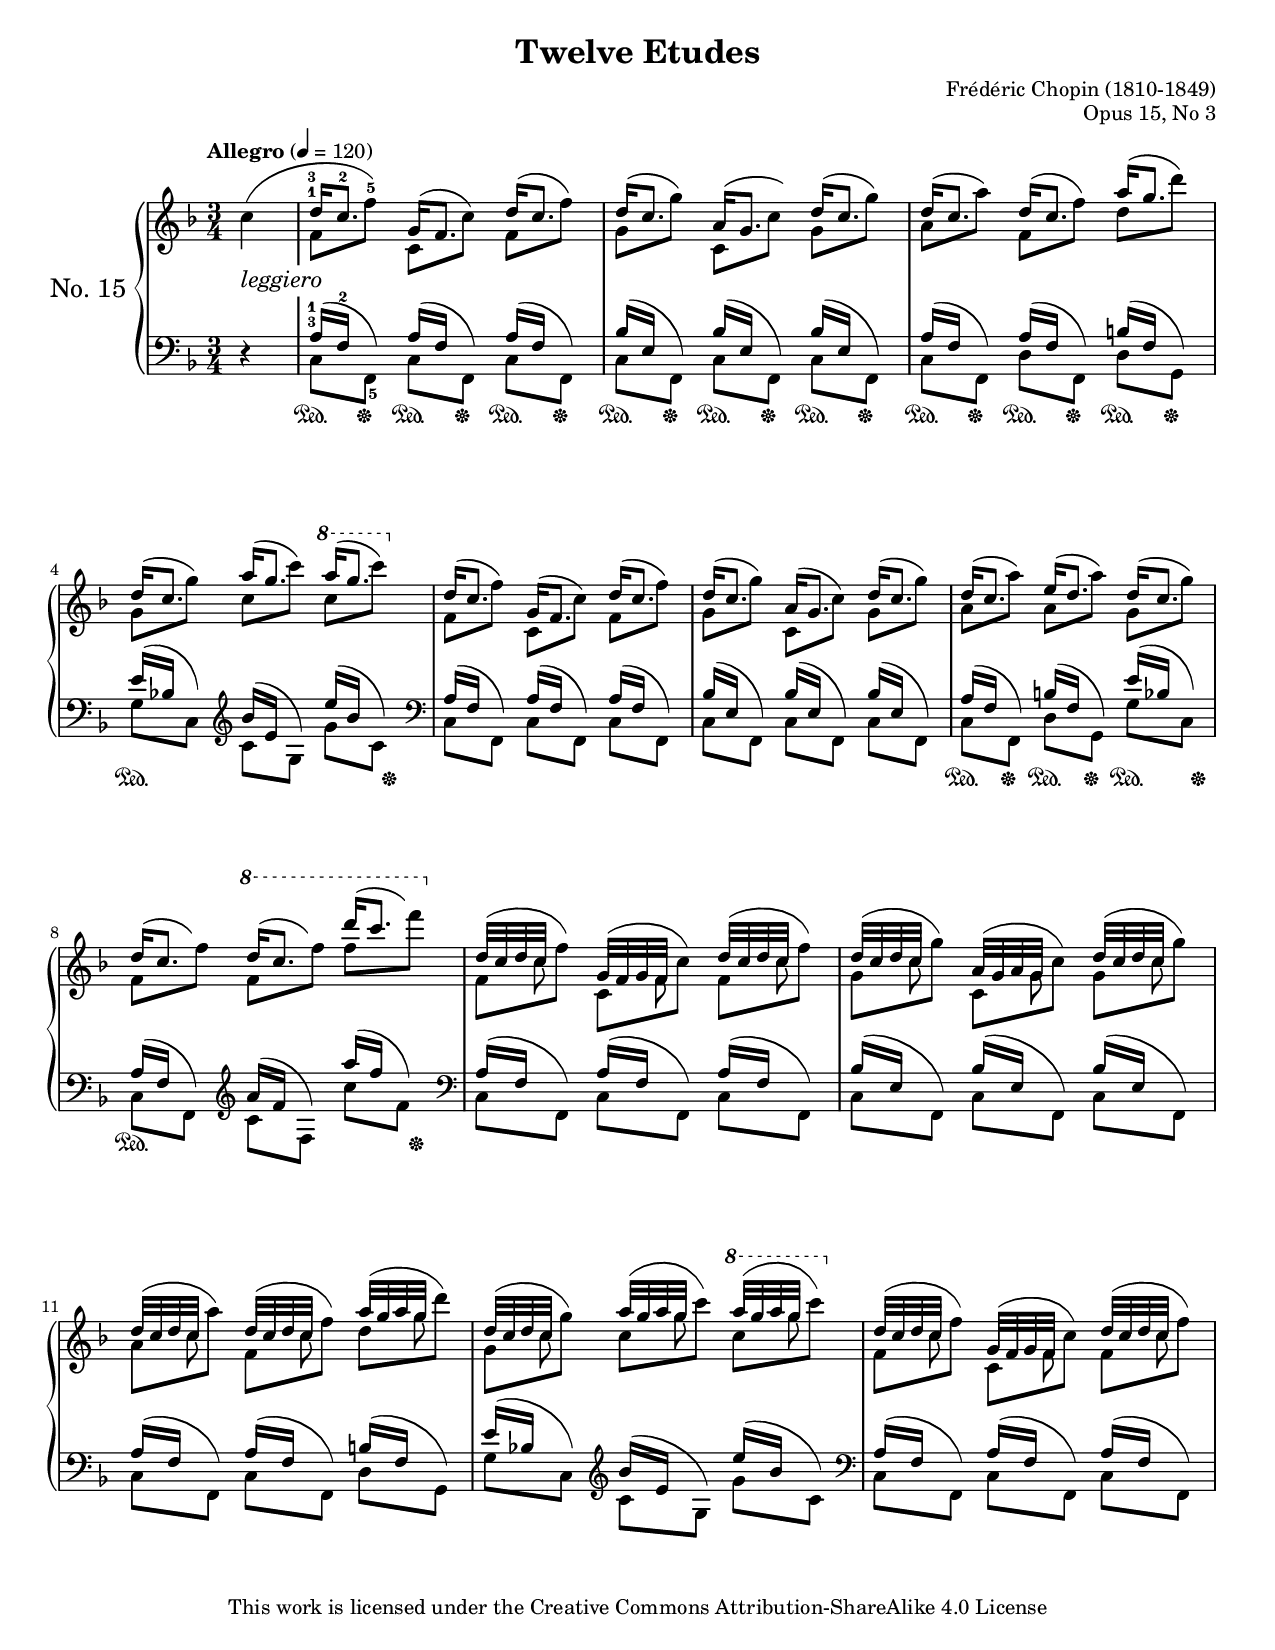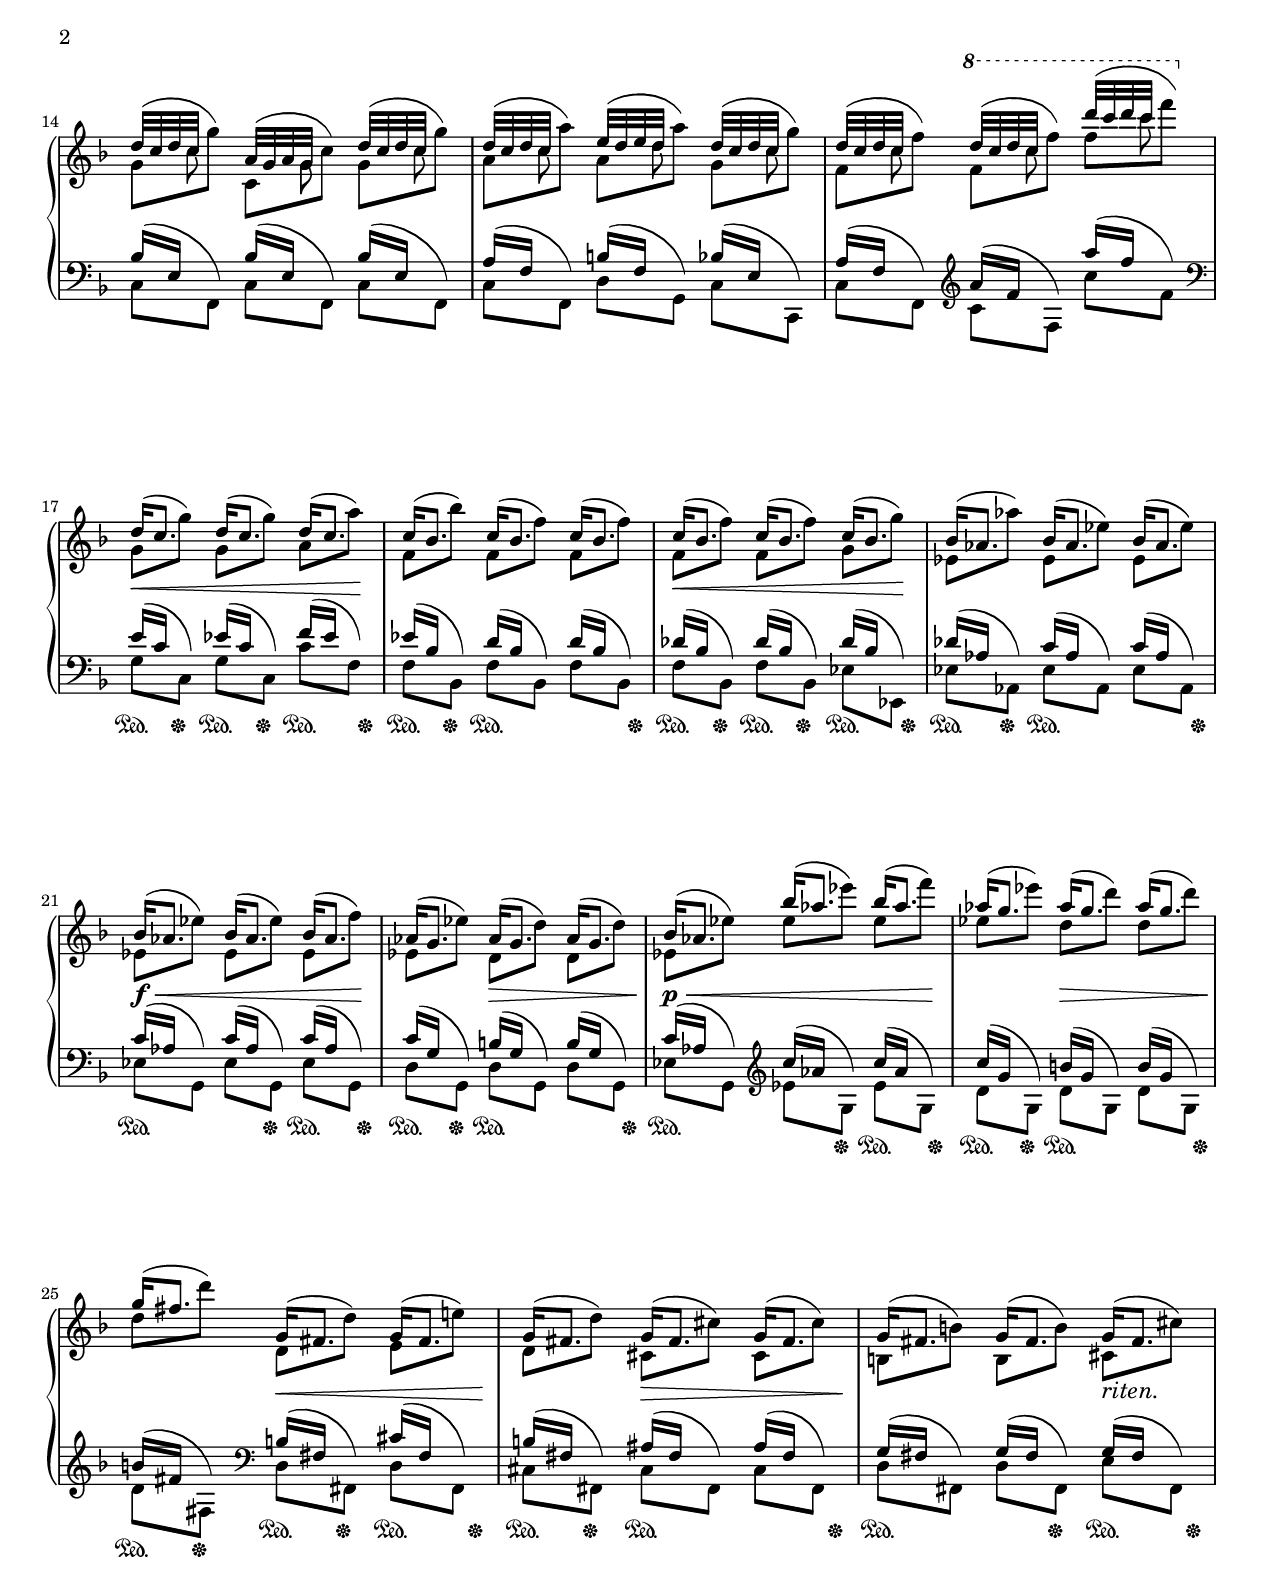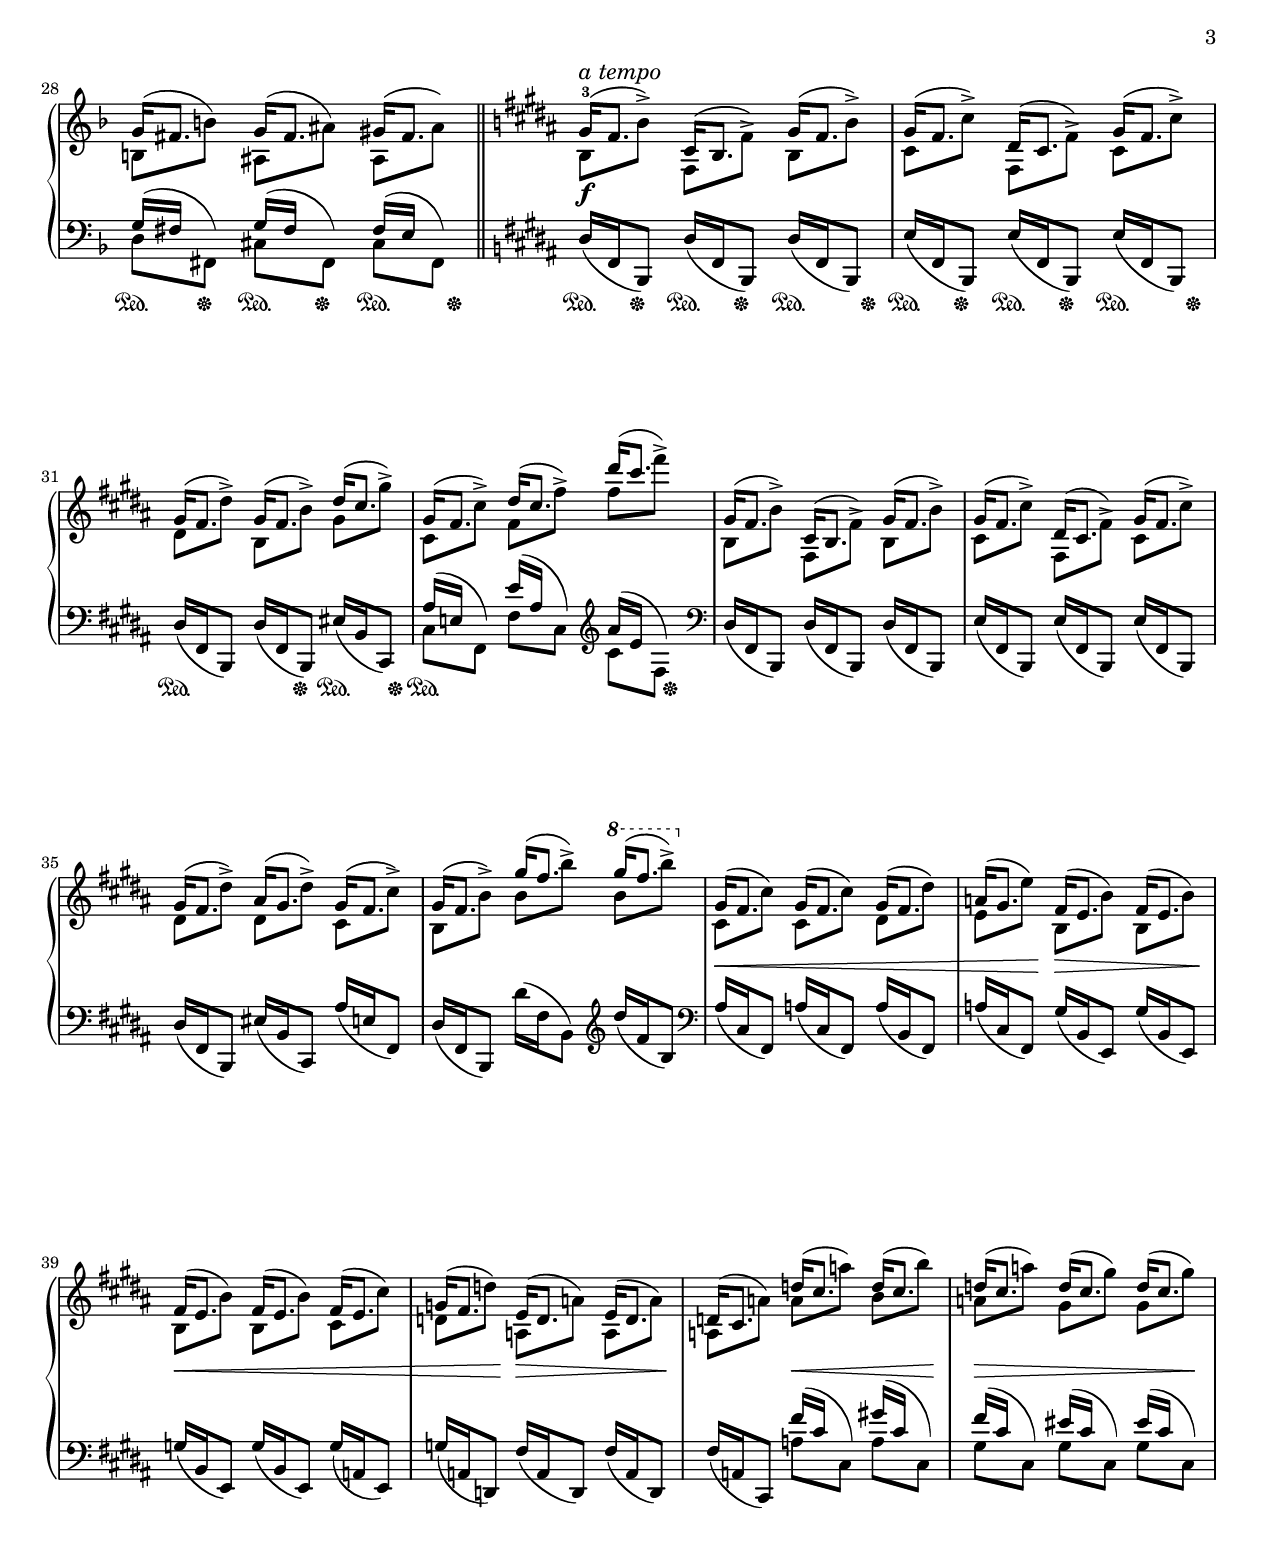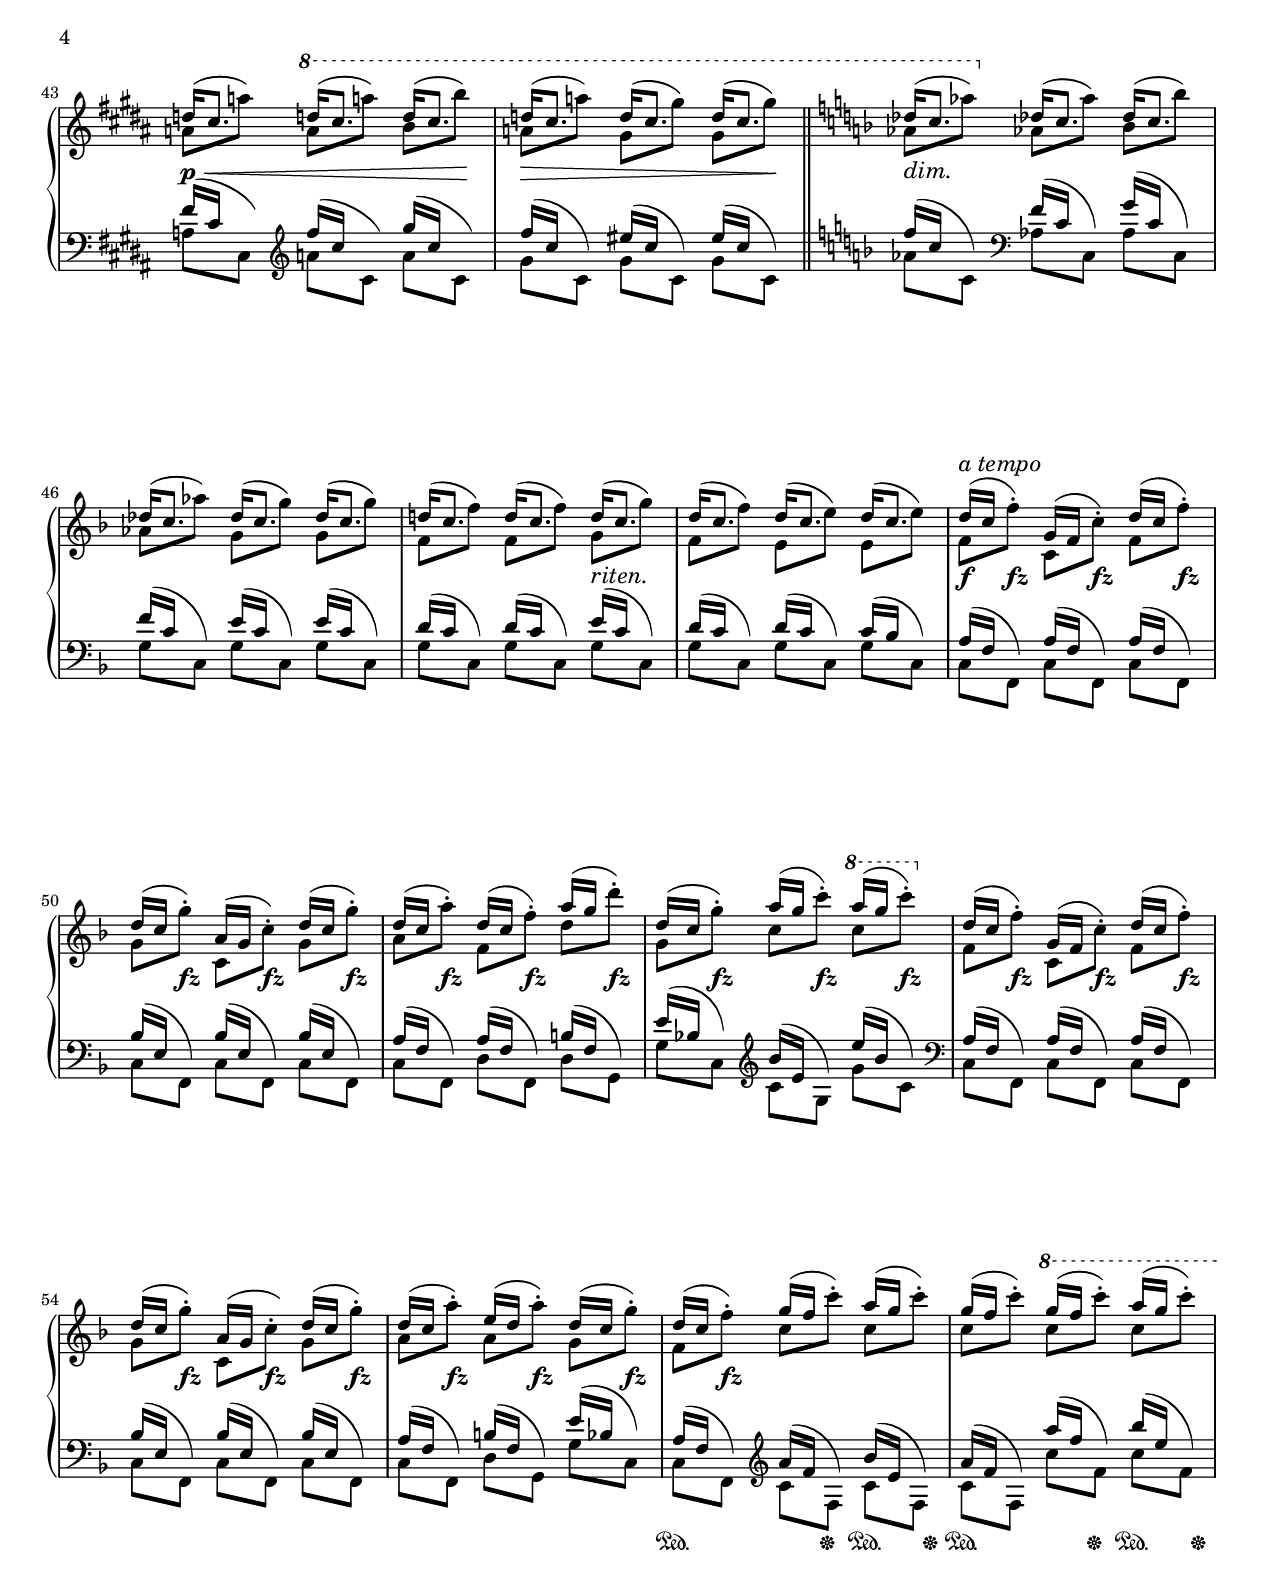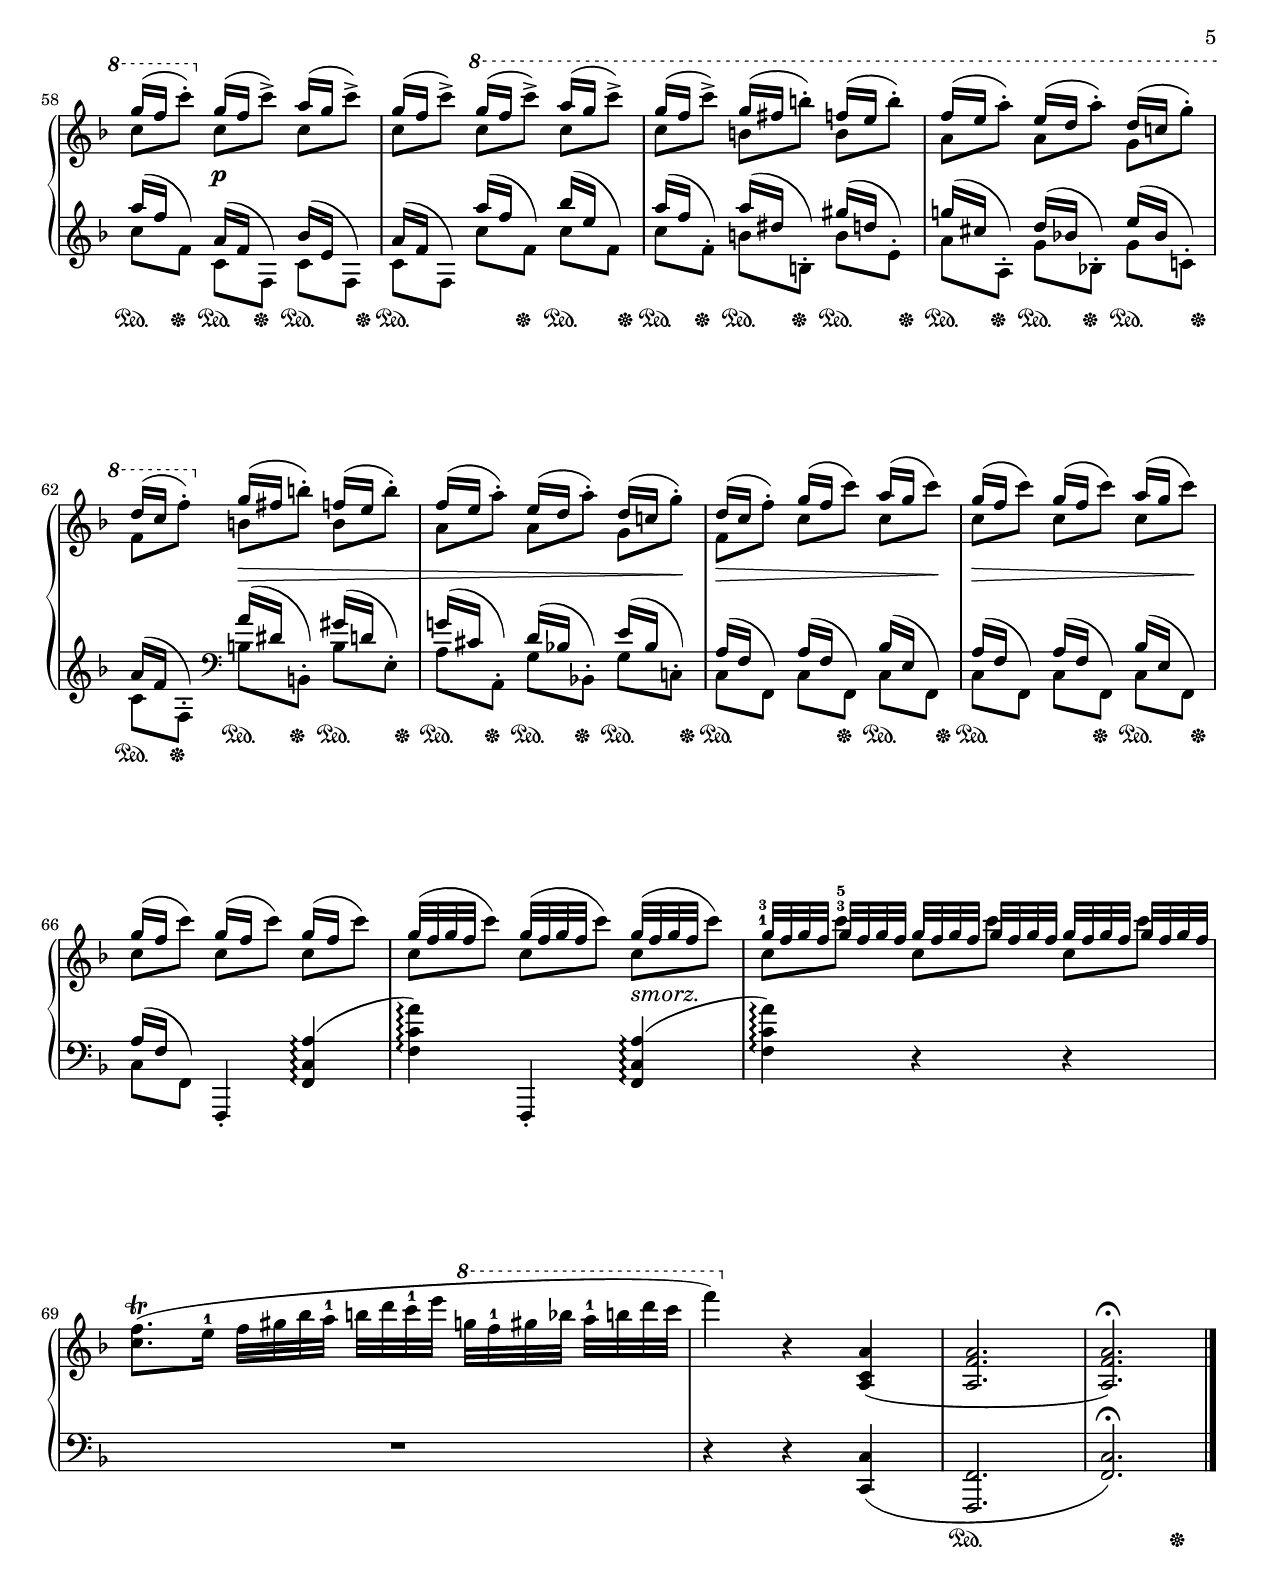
\version "2.23.14"
\language "english"

\include "includes/header-paper.ily"
%...+....1....+....2....+....3....+....4....+....5....+....6....+....7....+....

\include "global-variables.ily"

%%% Positions and shapes %%%

moveFingerA = {
   \temporary \override Fingering.X-offset = 0.25
   \temporary \override Fingering.add-stem-support = ##f
}
revertFingerA = \undo \moveFingerA

moveFingerB = {
   \temporary \override Fingering.X-offset = -0.5
   \temporary \override Fingering.add-stem-support = ##f
}
revertFingerB = \undo \moveFingerB

moveOttavaA = 
  \tweak OttavaBracket.outside-staff-priority ##f
  \tweak OttavaBracket.Y-offset 9 
  \etc
  
moveAccentA = -\offset Y-offset -2.75 \etc

spa = \tweak positions #'(0 . 0) \etc
spb = \tweak positions #'(0 . 1) \etc
spc = \tweak positions #'(0 . 4) \etc
spd = \tweak positions #'(0 . 7) \etc

ssa = \shape #'((0 . 0) (0 . 1) (0 . 1) (0 . 1)) \etc
ssb = \shape #'((0 . 0) (0 . 0) (0 . 0) (-0.5 . -2)) \etc
ssc = \shape #'((0 . 0) (0 . 0) (0 . 0) (0 . -2)) \etc
ssd = \shape #'((0 . 0) (0 . 0) (0 . 0) (0 . -1.5)) \etc
sse = \shape #'((0 . 0) (0 . 0) (0 . 0) (0 . -3)) \etc
ssf = \shape #'((0 . 0) (0 . 0) (0 . 0) (0 . -0.5)) \etc
ssg = \shape #'((0 . 0) (0 . 0) (0 . 0) (0 . 0.25)) \etc
ssh = \shape #'((0 . 0) (0 . 0) (0 . 0) (0 . -1)) \etc
ssi = \shape #'((0 . 0) (0 . 0) (0 . 0) (0 . -0.25)) \etc
ssj = \shape #'((0 . 0) (0 . -1) (0 . -1) (0 . -2)) \etc
ssk = \shape #'((0 . 0) (0 . 0.25) (0 . 0.25) (0 . 0)) \etc

%%% Music %%%

global = {
  \time 3/4
  \set Timing.beamExceptions = #'()
  \set Timing.baseMoment = #(ly:make-moment 1/4)
  \set Timing.beatStructure = 1,1,1
  \key f \major
  \accidentalStyle piano
  \override Fingering.avoid-slur = #'inside
}

rightHandUpper = \relative {
  \oneVoice
  \partial 4 c''4-\ssa (
  \voiceOne
  \moveFingerB d16[-1-3 \revertFingerB c8.*1/3]-2 \ohn f8) 
    g,16-\spa ([ f8.*1/3] \ohn c'8)
    d16-\spa ([ c8.*1/3] \ohn f8) |
  d16-\spa ([ c8.*1/3] \ohn g'8)
    a,16([ g8.*1/3] \ohn c8)
    d16-\spa ([ c8.*1/3] \ohn g'8) |
  d16-\spa ([ c8.*1/3] \ohn a'8)
    d,16-\spa ([ c8.*1/3] \ohn f8)
    a16-\spa ([ g8.*1/3] \ohn d'8) |
  d,16-\spa ([ c8.*1/3] \ohn g'8)
    a16-\spa ([ g8.*1/3] \ohn c8)
    \ottava 1 a'16-\spa ([ g8.*1/3] \ohn c8) |
  \ottava 0 d,,16-\spa ([ c8.*1/3] \ohn f8)
    g,16-\spa ([ f8.*1/3] \ohn c'8)
    d16-\spa ([ c8.*1/3] \ohn f8) |
  d16-\spa ([ c8.*1/3] \ohn g'8)
    a,16-\spa ([ g8.*1/3] \ohn c8)
    d16-\spa ([ c8.*1/3] \ohn g'8) |
  d16-\spa ([ c8.*1/3] \ohn a'8) 
    e16-\spa ([ d8.*1/3] \ohn a'8)
    d,16-\spa ([ c8.*1/3] \ohn g'8) |
  d16-\spa ([ c8.*1/3] \ohn g'8)
    \ottava 1 d'16-\spa ([ c8.*1/3] \ohn g'8)
    d'16-\spa ([ c8.*1/3] \ohn g'8) |
    
  \barNumberCheck 9
  \ottava 0
  << { d,,32-\ssb ([ c d c] \ohn f8) } \\ { s16. c8*1/4 s8  } >>
    << { g32-\ssb ([ f g f] \ohn c'8) } \\ { s16. f,8*1/4 s8  } >>
    << { d'32-\ssb ([ c d c] \ohn f8) } \\ { s16. c8*1/4 s8  } >> |
  << { d32-\ssc ([ c d c] \ohn g'8) } \\ { s16. c,8*1/4 s8  } >>
    << { a32-\ssb ([ g a g] \ohn c8) } \\ { s16. g8*1/4 s8  } >>
    << { d'32-\ssc ([ c d c] \ohn g'8) } \\ { s16. c,8*1/4 s8  } >> |
  << { d32-\ssd ([ c d c] \ohn a'8) } \\ { s16. c,8*1/4 s8  } >>
    << { d32-\ssb ([ c d c] \ohn f8) } \\ { s16. c8*1/4 s8  } >>
    << { a'32-\ssd ([ g a g] \ohn d'8) } \\ { s16. g,8*1/4 s8  } >> |
  << { d32-\ssc ([ c d c] \ohn g'8) } \\ { s16. c,8*1/4 s8  } >>
    << { a'32-\sse ([ g a g] \ohn c'8) } \\ { s16. g,8*1/4 s8  } >>
    \moveOttavaA \ottava 1
    << { a'32-\sse ([ g a g] \ohn c'8) } \\ { s16. g,8*1/4 s8  } >> |
  \ottava 0
  << { d,32-\ssb ([ c d c] \ohn f8) } \\ { s16. c8*1/4 s8  } >>
    << { g32-\ssb ([ f g f] \ohn c'8) } \\ { s16. f,8*1/4 s8  } >>
    << { d'32-\ssb ([ c d c] \ohn f8) } \\ { s16. c8*1/4 s8  } >> |
  << { d32-\ssc ([ c d c] \ohn g'8) } \\ { s16. c,8*1/4 s8  } >>
    << { a32-\ssb ([ g a g] \ohn c8) } \\ { s16. g8*1/4 s8  } >>
    << { d'32-\ssc ([ c d c] \ohn g'8) } \\ { s16. c,8*1/4 s8  } >> |
  << { d32-\ssd ([ c d c] \ohn a'8) } \\ { s16. c,8*1/4 s8  } >>
    << { e32-\ssd ([ d e d] \ohn a'8) } \\ { s16. d,8*1/4 s8  } >>
    << { d32-\ssc ([ c d c] \ohn g'8) } \\ { s16. c,8*1/4 s8  } >> |
  << { d32-\ssb ([ c d c] \ohn f8) } \\ { s16. c8*1/4 s8  } >>
    \ottava 1
    << { d'32-\ssb ([ c d c] \ohn f8) } \\ { s16. c8*1/4 s8  } >>
    << { d'32-\ssc ([ c d c] \ohn f8) } \\ { s16. c8*1/4 s8  } >> |
    
  \barNumberCheck 17
  \ottava 0 d,,16-\spa ([ c8.*1/3] \ohn g'8)
    d16-\spa ([ c8.*1/3] \ohn g'8)
    d16-\spa ([ c8.*1/3] \ohn a'8) |
  c,16([ bf8.*1/3] \ohn bf'8)
    c,16-\spa ([ bf8.*1/3] \ohn f'8)
    c16-\spa ([ bf8.*1/3] \ohn f'8) |
  c16-\spa ([ bf8.*1/3] \ohn f'8)
    c16-\spa ([ bf8.*1/3] \ohn f'8)
    c16-\spa ([ bf8.*1/3] \ohn g'8) |
  bf,16([ af8.*1/3] \ohn af'8) 
    bf,16-\spa ([ af8.*1/3] \ohn ef'8) 
    bf16-\spa ([ af8.*1/3] \ohn ef'8) |
  bf16-\spa ([ af8.*1/3] \ohn ef'8)
    bf16-\spa ([ af8.*1/3] \ohn ef'8)
    bf16-\spa ([ af8.*1/3] \ohn f'8) |
  af,16-\spa ([ g8.*1/3] \ohn ef'8)
    af,16-\spa ([ g8.*1/3] \ohn d'8)
    af16-\spa ([ g8.*1/3] \ohn d'8) |
  bf16-\spa ([ af8.*1/3] \ohn ef'8)
    bf'16-\spa ([ af8.*1/3] \ohn ef'8)
    bf16-\spa ([ af8.*1/3] \ohn f'8) |
  af,16([ g8.*1/3] \ohn ef'8)
    af,16-\spa ([ g8.*1/3] \ohn d'8)
    af16-\spa ([ g8.*1/3] \ohn d'8) |
    
  \barNumberCheck 25
  g,16-\spa ([ fs8.*1/3] \ohn d'8)
    g,,16-\spa ([ fs8.*1/3] \ohn d'8)
    g,16-\spa ([ fs8.*1/3] \ohn e'8) |
  g,16-\spa ([ fs8.*1/3] \ohn d'8)
    g,16-\spa ([ fs8.*1/3] \ohn cs'8)
    g16-\spa ([ fs8.*1/3] \ohn cs'8) |
  g16-\spa ([ fs8.*1/3] \ohn b8)
    g16-\spa ([ fs8.*1/3] \ohn b8)
    g16-\spa ([ fs8.*1/3] \ohn cs'8) |
  g16-\spa ([ fs8.*1/3] \ohn b8)
    g16-\spa ([ fs8.*1/3] \ohn as8)
    gs16([ fs8.*1/3] \ohn as8) |
  \bar "||"
  \key b \major
  gs16([-3^\aTempo fs8.*1/3] \ohn b8)
    cs,16([ b8.*1/3] \ohn fs'8)
    gs16([ fs8.*1/3] \ohn b8) |
  gs16-\ssg ([ fs8.*1/3] \ohn cs'8)
    ds,16-\spb ([ cs8.*1/3] \ohn fs8)
    gs16-\ssg ([ fs8.*1/3] \ohn cs'8) |
  gs16([ fs8.*1/3] \ohn ds'8)
    gs,16([ fs8.*1/3] \ohn b8)
    ds16([ cs8.*1/3] \ohn gs'8) |
  gs,16-\ssg ([ fs8.*1/3] \ohn cs'8)
    ds16-\spc ([ cs8.*1/3] \ohn fs8)
    ds'16-\ssf ([ cs8.*1/3] \ohn fs8) |
    
  \barNumberCheck 33
  gs,,16([ fs8.*1/3] \ohn b8)
    cs,16([ b8.*1/3] \ohn fs'8)
    gs16([ fs8.*1/3] \ohn b8) |
  gs16-\ssg ([ fs8.*1/3] \ohn cs'8)
    ds,16-\spb ([ cs8.*1/3] \ohn fs8)
    gs16-\ssg ([ fs8.*1/3] \ohn cs'8) |
  gs16([ fs8.*1/3] \ohn ds'8)
    as16-\ssf ([ gs8.*1/3] \ohn ds'8)
    gs,16([ fs8.*1/3] \ohn cs'8) |
  gs16([ fs8.*1/3] \ohn b8)
    gs'16-\ssf ([ fs8.*1/3] \ohn b8)
    \ottava 1 gs'16-\ssf ([ fs8.*1/3] \ohn b8) |
  \ottava 0 gs,,16-\spa ([ fs8.*1/3] \ohn cs'8) 
    gs16-\spa ([ fs8.*1/3] \ohn cs'8) 
    gs16-\spa ([ fs8.*1/3] \ohn ds'8) |
  a16-\spa ([ gs8.*1/3] \ohn e'8)
    fs,16-\spa ([ e8.*1/3] \ohn b'8)
    fs16-\spa ([ e8.*1/3] \ohn b'8) |
  fs16-\spa ([ e8.*1/3] \ohn b'8)
    fs16-\spa ([ e8.*1/3] \ohn b'8)
    fs16-\spa ([ e8.*1/3] \ohn cs'8) |
  g16-\spa ([ fs8.*1/3] \ohn d'8)
    e,16-\spa ([ d8.*1/3] \ohn a'8)
    e16-\spa ([ d8.*1/3] \ohn a'8) |
    
  \barNumberCheck 41
  d,16-\spa ([ cs8.*1/3] \ohn a'8)
    d16([ cs8.*1/3] \ohn a'8)
    d,16([ cs8.*1/3] \ohn b'8) |
  d,16([ cs8.*1/3] \ohn a'8)
    d,16-\spa ([ cs8.*1/3] \ohn gs'8)
    d16-\spa ([ cs8.*1/3] \ohn gs'8) |
  d16([ cs8.*1/3] \ohn a'8)
    \ottava 1 d16([ cs8.*1/3] \ohn a'8)
    d,16([ cs8.*1/3] \ohn b'8) |
  d,16([ cs8.*1/3] \ohn a'8)
    d,16-\spa ([ cs8.*1/3] \ohn gs'8)
    d16-\spa ([ cs8.*1/3] \ohn gs'8) |
  \bar "||"
  \key f \major
  df16([ c8.*1/3] \ohn af'8) 
    \ottava 0 df,,16-\spa ([ c8.*1/3] \ohn af'8)
    df,16([ c8.*1/3] \ohn bf'8) |
  df,16([ c8.*1/3] \ohn af'8)
    df,16-\spa ([ c8.*1/3] \ohn g'8)
    df16-\spa ([ c8.*1/3] \ohn g'8) |
  d16-\spa ([ c8.*1/3] \ohn f8)
    d16-\spa ([ c8.*1/3] \ohn f8)
    d16-\spa ([ c8.*1/3] \ohn g'8) |
  d16-\spa ([ c8.*1/3] \ohn f8)
    d16-\spa ([ c8.*1/3] \ohn e8)
    d16-\spa ([ c8.*1/3] \ohn e8) |
    
  \barNumberCheck 49
  d16-\ssh ([^\aTempo c] \ohn f8)  
    g,16-\ssh ([ f] \ohn c'8)  
    d16-\ssh ([ c] \ohn f8) |
  d16-\ssi ([ c] \ohn g'8)  
    a,16-\ssj ([ g] \ohn c'8)  
    d,16-\ssi ([ c] \ohn g'8) |
  d16([ c] \ohn a'8)  
    d,16-\ssh ([ c] \ohn f8)  
    a16-\ssi ([ g] \ohn d'8) |
  d,16-\ssi ([ c] \ohn g'8)  
    a16-\ssh ([ g] \ohn c8) 
    \ottava 1 a'16-\ssh([ g] \ohn c8) |
  \ottava 0 d,,16-\ssh([ c] \ohn f8)  
    g,16-\ssh ([ f] \ohn c'8)  
    d16-\ssh([ c] \ohn f8) |
  d16-\ssi ([ c] \ohn g'8)  
    a,16-\ssi ([ g] \ohn c8)  
    d16-\ssi ([ c] \ohn g'8) |
  d16([ c] \ohn a'8)  
    e16-\ssi ([ d] \ohn a'8)  
    d,16-\ssi ([ c] \ohn g'8) |
  d16-\ssf ([ c] \ohn f8)  
    g16-\ssi ([ f] \ohn c'8)  
    a16-\ssf ([ g] \ohn c8) |
  
  \barNumberCheck 57
  g16-\ssi ([ f] \ohn c'8)  
    \ottava 1 g'16-\ssi ([ f] \ohn c'8)  
    a16-\ssf ([ g] \ohn c8) |
  g16-\ssi ([ f] \ohn c'8)  
    \ottava 0 g,16-\ssi ([ f] \ohn c'8)  
    a16-\ssi ([ g] \ohn c8) |
  g16([ f] \ohn c'8)  
    \ottava 1 g'16([ f] \ohn c'8)  
    a16-\ssi ([ g] \ohn c8) |
  g16([ f] \ohn c'8)  
    g16-\ssf ([ fs] \ohn b8)  
    f16-\ssi ([ e] \ohn b'8) |
  f16-\ssf ([ e] \ohn a8)  
    e16-\ssi ([ d] \ohn a'8)  
    d,16-\ssi ([ c] \ohn g'8) |
  d16-\ssf ([ c] \ohn f8)  
    \ottava 0 g,16-\ssf ([ fs] \ohn b8)  
    f16-\ssf ([ e] \ohn b'8) |
  f16-\ssh ([ e] \ohn a8)  
    e16-\ssf ([ d] \ohn a'8)  
    d,16-\ssf ([ c] \ohn g'8) |
  d16-\ssf ([ c] \ohn f8)  
    g16-\ssh ([ f] \ohn c'8)  
    a16-\ssd ([ g] \ohn c8) |
  
  \barNumberCheck 65
  g16-\ssh ([ f] \ohn c'8)  
    g16-\ssh ([ f] \ohn c'8)  
    a16-\ssd ([ g] \ohn c8) |
  g16-\ssh ([ f] \ohn c'8)  
    g16-\ssh ([ f] \ohn c'8)  
    g16-\ssh ([ f] \ohn c'8) |
  g32-\ssc ([ f g f] \ohn c'8)  
    g32-\ssc ([ f g f] \ohn c'8)  
    g32-\ssc ([ f g f] \ohn c'8) |
  \moveFingerB g32[-1-3 \revertFingerB f g f]  g[ f g f]  g[ f g f]  g[ f g f]
    g[ f g f]  g[ f g f] |
  \oneVoice
  <c f>8.-\ssk (\trill e16-1  f32[ gs bf a-1]  b[ d c-1 e] \ottava 1
    g[ f-1 gs bf]  a-1[ b d c] |
  f4) \ottava 0 r <a,,,, c a'>( |
  <a f' a>2. |
  q2.)\fermata |
  \bar "|."
}

rightHandLower = \relative {
  \voiceTwo
  \partial 4 s4
  f'8 f'^5 c, c' f, f' |
  g,8 g' c,, c' g g' |
  a,8 a' f, f' d d' |
  g,,8 g' c, c' c c' |
  f,,,8 f' c, c' f, f' |
  g,8 g' c,, c' g g' |
  a,8 a' a, a' g, g' |
  f,8 f' f f' f f' |
  
  \barNumberCheck 9
  f,,,8 f' c, c' f, f' |
  g,8 g' c,, c' g g' |
  a,8 a' f, f' d d' |
  g,,8 g' c, c' c c' |
  f,,,8 f' c, c' f, f' |
  g,8 g' c,, c' g g' |
  a,8 a' a, a' g, g' |
  f,8 f' f f' f f' |
  
  \barNumberCheck 17
  g,,,8 g' g, g' a, a' |
  f,8 bf' f, f' f, f' |
  f,8 f' f, f' g, g' |
  ef,8 af' ef, ef' ef, ef' |
  ef,8 ef' ef, ef' ef, f' |
  ef,8 ef' d, d' d, d' |
  ef,8 ef' ef ef' ef, f' |
  ef,8 ef' d, d' d, d' |
  
  \barNumberCheck 25
  d,8 d' d,, d' e, e' |
  d,8 d' cs, cs' cs, cs' |
  b,8 b' b, b' cs, cs' |
  b,8 b' as, as' as, as' |
  \bar "||"
  \override Script.outside-staff-priority = ##f
  b,8 b'^> fs, fs'-\moveAccentA ^> b, b'^> |
  cs,8 cs'^> fs,, fs'-\moveAccentA ^> cs cs'^> |
  ds,8 ds'^> b, b'^> gs gs'^> |
  cs,,8 cs'^> fs, fs'^> fs fs'^> |
  
  \barNumberCheck 33
  b,,,8 b'^> fs, fs'-\moveAccentA ^> b, b'^> |
  cs,8 cs'^> fs,, fs'-\moveAccentA ^> cs cs'^> |
  ds,8 ds'^> ds, ds'^> cs, cs'^> |
  b,8 b'^> b b'^> b b'^> |
  \revert Script.outside-staff-priority
  cs,,,8 cs' cs, cs' ds, ds' |
  e,8 e' b, b' b, b' |
  b,8 b' b, b' cs, cs' |
  d,8 d' a, a' a, a' |
  
  \barNumberCheck 41
  a,8 a' a a' b, b' |
  a,8 a' gs, gs' gs, gs' |
  a,8 a' a a' b, b' |
  a,8 a' gs, gs' gs, gs' |
  af,8 af' af,, af' bf, bf' |
  af,8 af' g, g' g, g' |
  f,8 f' f, f' g, g' |
  f,8 f' e, e' e, e' |
  
  \barNumberCheck 49
  f,8 f'^. c, c'^. f, f'^. |
  g,8 g'^. c,, c'^. g g'^. |
  a,8 a'^. f, f'^. d d'^. |
  g,,8 g'^. c, c'^. c c'^. |
  f,,,8 f'^. c, c'^. f, f'^. |
  g,8 g'^. c,, c'^. g g'^. |
  a,8 a'^. a, a'^. g, g'^. |
  f,8 f'^. c c'^. c, c'^. |
  
  \barNumberCheck 57
  c,8 c'^. c c'^. c, c'^. |
  c,8 c'^. c,, c'^> c, c'^> |
  c,8 c'^> c c'^> c, c'^> |
  c,8 c'^> b, b'^. b, b'^. |
  a,8 a'^. a, a'^. g, g'^. |
  f,8 f'^. b,, b'^. b, b'^. |
  a,8 a'^. a, a'^. g, g'^. |
  f,8 f'^. c c' c, c' |
  
  \barNumberCheck 65
  c,8 c' c, c' c, c' |
  c,8 c' c, c' c, c' |
  c,8 c' c, c' c, c' |
  c,8 c'^3^5 c, c' c, c' |
}

rightHand = <<
  \clef treble
  \global
  \tempo "Allegro" 4 = 120
  \new Voice \rightHandUpper
  \new Voice \rightHandLower
>>

leftHandUpper = \relative {
  \oneVoice
  \partial 4 r4
  \voiceThree
  \moveFingerB a16-3-1-\ssb ([ \revertFingerB f-2] \ohn f,8) 
    a'16-\ssb ([ f] \ohn f,8) 
    a'16-\ssb ([ f] \ohn f,8) |
  bf'16-\ssb ([ e,] \ohn f,8)
    bf'16-\ssb ([ e,] \ohn f,8)
    bf'16-\ssb ([ e,] \ohn f,8) |
  a'16-\ssb ([ f] \ohn f,8) 
    a'16-\ssb ([ f] \ohn f,8)
    b'16-\ssb ([ f] \ohn g,8) |
  e''16-\ssb ([ bf] \ohn c,8)
    \clef treble bf''16-\ssb ([ e,] \ohn g,8)
    e''16-\ssb ([ bf] \ohn c,8) |
  \clef bass a16-\ssb ([ f] \ohn f,8)
    a'16-\ssb ([ f] \ohn f,8)
    a'16-\ssb ([ f] \ohn f,8) |
  bf'16-\ssb ([ e,] \ohn f,8)
    bf'16-\ssb ([ e,] \ohn f,8)
    bf'16-\ssb ([ e,] \ohn f,8) |
  a'16-\ssb ([ f] \ohn f,8)
    b'16-\ssb ([ f] \ohn g,8)
    e''16-\ssb ([ bf] \ohn c,8) |
  a'16-\ssb ([ f] \ohn f,8) 
    \clef treble a''16-\ssb ([ f] \ohn f,8) 
    a''16-\ssb ([ f] \ohn f,8) |
    
  \barNumberCheck 9
  \clef bass a,16-\ssb ([ f] \ohn f,8)
    a'16-\ssb ([ f] \ohn f,8)
    a'16-\ssb ([ f] \ohn f,8) |
  bf'16-\ssb ([ e,] \ohn f,8)
    bf'16-\ssb ([ e,] \ohn f,8)
    bf'16-\ssb ([ e,] \ohn f,8) |
  a'16-\ssb ([ f] \ohn f,8)
    a'16-\ssb ([ f] \ohn f,8)
    b'16-\ssb ([ f] \ohn g,8) |
  e''16-\ssb ([ bf] \ohn c,8)
    \clef treble bf''16-\ssb ([ e,] \ohn g,8) 
    e''16-\ssb ([ bf] \ohn c,8) |
  \clef bass a16-\ssb ([ f] \ohn f,8)
    a'16-\ssb ([ f] \ohn f,8)
    a'16-\ssb ([ f] \ohn f,8) |
  bf'16-\ssb ([ e,] \ohn f,8)
    bf'16-\ssb ([ e,] \ohn f,8)
    bf'16-\ssb ([ e,] \ohn f,8) |
  a'16-\ssb ([ f] \ohn f,8)
    b'16-\ssb ([ f] \ohn g,8)
    bf'16-\ssb ([ e,] \ohn c,8) |
  a''16-\ssb ([ f] \ohn f,8)
    \clef treble a''16-\ssb ([ f] \ohn f,8)
    a''16-\ssb ([ f] \ohn f,8) |
    
  \barNumberCheck 17
  \clef bass e16-\ssb ([ c] \ohn c,8) 
    ef'16-\ssb ([ c] \ohn c,8)
    f'16-\ssb ([ ef] \ohn f,8) |
  ef'16-\ssb ([ bf] \ohn bf,8)
    d'16-\ssb ([ bf] \ohn bf,8)
    d'16-\ssb ([ bf] \ohn bf,8) |
  df'16-\ssb ([ bf] \ohn bf,8)
    df'16-\ssb ([ bf] \ohn bf,8)
    df'16-\ssb ([ bf] \ohn ef,,8) |
  df''16-\ssb ([ af] \ohn af,8) 
    c'16-\ssb ([ af] \ohn af,8)
    c'16-\ssb ([ af] \ohn af,8) |
  c'16-\ssb ([ af] \ohn g,8)
    c'16-\ssb ([ af] \ohn g,8)
    c'16-\ssb ([ af] \ohn g,8) |
  c'16-\ssb ([ g] \ohn g,8) 
    b'16-\ssb ([ g] \ohn g,8)
    b'16-\ssb ([ g] \ohn g,8) |
  c'16-\ssb ([ af] \ohn g,8)
    \clef treble c''16-\ssb ([ af] \ohn g,8)
    c'16-\ssb ([ af] \ohn g,8) |
  c'16-\ssb ([ g] \ohn g,8)
    b'16-\ssb ([ g] \ohn g,8)
    b'16-\ssb ([ g] \ohn g,8) |
    
  \barNumberCheck 25
  b'16-\ssb ([ fs] \ohn fs,8)
    \clef bass b16-\ssb ([ fs] \ohn fs,8)
    cs''16-\ssb ([ fs,] \ohn fs,8) |
  b'16-\ssb ([ fs] \ohn fs,8)
    as'16-\ssb ([ fs] \ohn fs,8)
    as'16-\ssb ([ fs] \ohn fs,8) |
  g'16-\ssb ([ fs] \ohn fs,8)
    g'16-\ssb ([ fs] \ohn fs,8)
    g'16-\ssb ([ fs] \ohn fs,8) |
  g'16-\ssb ([ fs] \ohn fs,8)
    g'16-\ssb ([ fs] \ohn fs,8)
    fs'16-\ssb ([ e] \ohn fs,8) |
  \key b \major
  \oneVoice
  ds'16( fs, b,8)  ds'16( fs, b,8)  ds'16( fs, b,8) |
  e'16( fs, b,8)  e'16( fs, b,8)  e'16( fs, b,8) |
  ds'16( fs, b,8)  ds'16( fs, b,8)  es'16( b cs,8) |
  \voiceThree
  as''16-\ssb ([ e] \ohn fs,8)  
    e''16-\ssb ([ as,] \ohn cs,8)  
    \clef treble as''16-\ssb ([ e] \ohn fs,8) |
    
  \barNumberCheck 33
  \clef bass
  \oneVoice
  ds16( fs, b,8)  ds'16( fs, b,8)  ds'16( fs, b,8) |
  e'16( fs, b,8)  e'16( fs, b,8)  e'16( fs, b,8) |
  ds'16( fs, b,8)  es'16( b cs,8)  as''16( e fs,8) |
  ds'16( fs, b,8)  ds''16( fs, b,8)  \clef treble ds''16( fs, b,8)
  \clef bass as16( cs, fs,8)  a'16( cs, fs,8)  a'16( b, fs8) |
  a'16( cs, fs,8)  gs'16( b, e,8)  gs'16( b, e,8) |
  g'16( b, e,8)  g'16( b, e,8)  g'16( a, e8) |
  g'16( a, d,8)  fs'16( a, d,8)  fs'16( a, d,8) |
  
  \barNumberCheck 41
  fs'16( a, cs,8) 
    \voiceThree
    fs''16-\ssb ([ cs] \ohn cs,8) 
    gs''16-\ssb ([ cs,] \ohn cs,8) |
  fs'16-\ssb ([ cs] \ohn cs,8)
    es'16-\ssb ([ cs] \ohn cs,8)
    es'16-\ssb ([ cs] \ohn cs,8) |
  fs'16([ cs] \ohn cs,8)
    \clef treble fs''16([ cs] \ohn cs,8)
    gs''16([ cs,] \ohn cs,8) |
  fs'16-\ssb ([ cs] \ohn cs,8) 
    es'16-\ssb ([ cs] \ohn cs,8)
    es'16-\ssb ([ cs] \ohn cs,8) |
  \key f \major 
  f'16-\ssb ([ c] \ohn c,8)
    \clef bass f16-\ssb ([ c] \ohn c,8)
    g''16-\ssb ([ c,] \ohn c,8) |
  f'16-\ssb ([ c] \ohn c,8)
    e'16-\ssb ([ c] \ohn c,8)
    e'16-\ssb ([ c] \ohn c,8) |
  d'16-\ssb ([ c] \ohn c,8) 
    d'16-\ssb ([ c] \ohn c,8)
    e'16-\ssb ([ c] \ohn c,8) |
  d'16-\ssb ([ c] \ohn c,8)
    d'16-\ssb ([ c] \ohn c,8)
    c'16-\ssb ([ bf] \ohn c,8) |
    
  \barNumberCheck 49
  a'16-\ssb ([ f] \ohn f,8)
    a'16-\ssb ([ f] \ohn f,8)
    a'16-\ssb ([ f] \ohn f,8) |
  bf'16-\ssb ([ e,] \ohn f,8)
    bf'16-\ssb ([ e,] \ohn f,8)
    bf'16-\ssb ([ e,] \ohn f,8) |
  a'16-\ssb ([ f] \ohn f,8)
    a'16-\ssb ([ f] \ohn f,8)
    b'16-\ssb ([ f] \ohn g,8) |
  e''16-\ssb ([ bf] \ohn c,8)
    \clef treble bf''16-\ssb ([ e,] \ohn g,8)
    e''16-\ssb ([ bf] \ohn c,8) |
  \clef bass a16-\ssb ([ f] \ohn f,8)
    a'16-\ssb ([ f] \ohn f,8)
    a'16-\ssb ([ f] \ohn f,8) |
  bf'16-\ssb ([ e,] \ohn f,8)
    bf'16-\ssb ([ e,] \ohn f,8)
    bf'16-\ssb ([ e,] \ohn f,8) |
  a'16-\ssb ([ f] \ohn f,8)
    b'16-\ssb ([ f] \ohn g,8)
    e''16-\ssb ([ bf] \ohn c,8) |
  a'16-\ssb ([ f] \ohn f,8)  
    \clef treble a''16-\ssb ([ f] \ohn f,8) 
    bf'16-\ssb ([ e,] \ohn f,8) |
    
  \barNumberCheck 57
  a'16-\ssb ([ f] \ohn f,8)
    a''16-\ssb ([ f] \ohn f,8)
    bf'16-\ssb ([ e,] \ohn f,8) |
  a'16-\ssb ([ f] \ohn f,8)
    a16-\ssb ([ f] \ohn f,8)
    bf'16-\ssb ([ e,] \ohn f,8) |
  a'16-\ssb ([ f] \ohn f,8)
    a''16-\ssb ([ f] \ohn f,8)
    bf'16-\ssb ([ e,] \ohn f,8) |
  a'16-\ssb ([ f] \ohn f,8)
    a'16-\ssb ([ ds,] \ohn b,8)
    gs''16-\ssb ([ d] \ohn e,8) |
  g'16-\ssb ([ cs,] \ohn a,8)
    d'16-\ssb ([ bf] \ohn bf,8)
    e'16-\ssb ([ bf] \ohn c,8) |
  a'16-\ssb ([ f] \ohn f,8)
    \clef bass a'16-\ssb ([ ds,] \ohn b,8)
    gs''16-\ssb ([ d] \ohn e,8) |
  g'16-\ssb ([ cs,] \ohn a,8)
    d'16-\ssb ([ bf] \ohn bf,8)
    e'16-\ssb ([ bf] \ohn c,8) |
  a'16-\ssb ([ f] \ohn f,8)
    a'16-\ssb ([ f] \ohn f,8)
    bf'16-\ssb ([ e,] \ohn f,8) |
    
  \barNumberCheck 65
  a'16-\ssb ([ f] \ohn f,8)
    a'16-\ssb ([ f] \ohn f,8)
    bf'16-\ssb ([ e,] \ohn f,8) |
  a'16-\ssb ([ f] \ohn f,8) \oneVoice f,4-. <f' c' a'>(\arpeggio |
  <f' c' a'>4)\arpeggio f,,-. <f' c' a'>(\arpeggio |
  <f' c' a'>4)\arpeggio r r |
  R2. |
  r4 r <c, c'>( |
  <f, f'>2. |
  <f' c'>2.)\fermata |
}

leftHandLower = \relative {
  \voiceFour
  \partial 4 s4
  c8 \moveFingerA f,-5 \revertFingerA c' f, c' f, |
  c'8 f, c' f, c' f, |
  c'8 f, d' f, d' g, |
  g'8 c, c' g g' c, |
  c, f, c' f, c' f, |
  c'8 f, c' f, c' f, |
  c'8 f, d' g, g' c, |
  c8 f, c'' f, c'' f, |
  
  \barNumberCheck 9
  c,8 f, c' f, c' f, |
  c'8 f, c' f, c' f, |
  c'8 f, c' f, d' g, |
  g'8 c, c' g g' c, |
  c,8 f, c' f, c' f, |
  c'8 f, c' f, c' f, |
  c'8 f, d' g, c c, |
  c'8 f, c'' f, c'' f, | 
  
  \barNumberCheck 17
  g,8 c, g' c, c' f, |
  f8 bf, f' bf, f' bf, |
  f'8 bf, f' bf, ef ef, |
  ef'8 af, ef' af, ef' af, |
  ef'8 g, ef' g, ef' g, |
  d'8 g, d' g, d' g, |
  ef'8 g, ef'' g, ef' g, |
  d'8 g, d' g, d' g, |
  
  \barNumberCheck 25
  d'8 fs, d fs, d' fs, |
  cs'8 fs, cs' fs, cs' fs, |
  d'8 fs, d' fs, e' fs, |
  d'8 fs, cs' fs, cs' fs, |
  s2. * 3 |
  cs'8 fs, fs' cs cs' fs, |
  
  \barNumberCheck 33
  s2. * 8 |
  
  \barNumberCheck 41
  s4 a8 cs, a' cs, |
  gs'8 cs, gs' cs, gs' cs, |
  a'8 cs, a'' cs, a' cs, |
  gs'8 cs, gs' cs, gs' cs, |
  af'8 c, af c, af' c, |
  \repeat unfold 3 { g'8 c, g' c, g' c, | }
  
  \barNumberCheck 49
  c8 f, c' f, c' f, |
  c'8 f, c' f, c' f, |
  c'8 f, d' f, d' g, |
  g'8 c, c' g g' c, |
  c,8 f, c' f, c' f, |
  c'8 f, c' f, c' f, |
  c'8 f, d' g, g' c, |
  c8 f, c'' f, c' f, |
  
  \barNumberCheck 57
  c'8 f, c'' f, c' f, |
  c'8 f, c f, c' f, |
  c'8 f, c'' f, c' f, |
  c'8 f,^. b b,^. b' e,^. |
  a8 a,^. g' bf,^. g' c,^. |
  c8 f,^. b b,^. b' e,^. |
  a8 a,^. g' bf,^. g' c,^. |
  c8 f, c' f, c' f, |
  
  \barNumberCheck 65
  c'8 f, c' f, c' f, |
  c'8 f, s2 |
}

leftHand = <<
  \clef bass
  \global
  \new Voice \leftHandUpper
  \new Voice \leftHandLower
>>

dynamics = {
  \override TextScript.Y-offset = -0.5
  \partial 4 \tag layout { s4^\leggiero } \tag midi { s4\p }
  s2. * 8 |
  
  \barNumberCheck 9
  s2. * 8 |
  
  \barNumberCheck 17
  s2\< s8 s\! |
  s2. |
  s2\< s8 s\! |
  s2. |
  s2\f\< s8 s\! |
  s4 s4..\> s16\! |
  s2\p\< s8 s\! |
  s4 s4..\> s16\! |
  
  \barNumberCheck 25
  s4 s4..\< s16\! |
  s4 s4..\> s16\! |
  s2 s4^\riten |
  s2. |
  s2.\f |
  s2. * 3 |
  
  \barNumberCheck 33
  s2. * 4 |
  s2.\< |
  s8. s16\! s4..\> s16\! |
  s2.\< |
  s8. s16\! s4..\> s16\! |
  
  \barNumberCheck 41
  s8. s16\! s4..\< s16\! |
  s2\> s8 s\! |
  s2\p\< s8 s\! |
  s2\> s8 s\! |
  s2.^\dimMarkup |
  s2. |
  s2 s4^\riten |
  s2. |
  
  \barNumberCheck 49
  s8\f s\fz s s\fz s s\fz |
  \repeat unfold 6 { s8 s\fz s s\fz s s\fz | }
  s8 s\fz s2 |
  
  \barNumberCheck 57
  s2. |
  s4 s2\p |
  s2. * 3 |
  s4 s2\> |
  s2 s8 s\! |
  s2\> s8 s\! |
  
  \barNumberCheck 65
  s2\> s8 s\! |
  s2. |
  s2 s4^\smorz |
}

pedal = {
  \partial 4 s4
  \repeat unfold 3 { s8\sd s\su s\sd s\su s\sd s\su | }
  s2\sd s8. s16\su |
  s2. * 2 |
  s8\sd s\su s\sd s\su s8.\sd s16\su |
  s2\sd s8. s16\su |
  
  \barNumberCheck 9
  s2. * 8 |
  
  \barNumberCheck 17
  s8\sd s\su s\sd s\su s8.\sd s16\su |
  s8\sd s\su s4..\sd s16\su |
  s8\sd s\su s\sd s\su s8.\sd s16\su |
  s8\sd s\su s4..\sd s16\su |
  \override SustainPedal.Y-offset = 2
  s4.\sd s8\su s8.\sd s16\su |
  s8\sd s\su s4..\sd s16\su |
  s4.\sd \revert SustainPedal.Y-offset s8\su s8.\sd s16\su |
  s8\sd s\su s4..\sd s16\su |
  
  \barNumberCheck 25
  s8\sd s\su \override SustainPedal.Y-offset = 2 s\sd s\su s8.\sd s16\su |
  s8\sd s\su s4..\sd s16\su |
  s4.\sd s8\su s8.\sd s16\su |
  \revert SustainPedal.Y-offset
  \repeat unfold 3 { s8\sd s\su s\sd s\su s8.\sd s16\su | }
  s4.\sd s8\su s8.\sd s16\su |
  s2\sd s8. s16\su |
  
  \barNumberCheck 33
  s2. * 8 |
  
  \barNumberCheck 41
  s2. * 8 |
  
  \barNumberCheck 49
  s2. * 7 |
  s4.\sd s8\su s8.\sd s16\su |
  
  \barNumberCheck 57
  s4.\sd s8\su s8.\sd s16\su |
  s8\sd s\su s\sd s\su s8.\sd s16\su |
  s4.\sd s8\su s8.\sd s16\su |
  s8\sd s\su s\sd s\su s8.\sd s16\su |
  s8\sd s\su s\sd s\su s8.\sd s16\su |
  s8\sd s\su \override SustainPedal.Y-offset = 2 s\sd s\su s8.\sd s16\su |
  s8\sd s\su s\sd s\su s8.\sd s16\su |
  s4.\sd s8\su s8.\sd s16\su |
  
  \barNumberCheck 65
  s4.\sd s8\su s8.\sd s16\su |
  \revert SustainPedal.Y-offset
  s2. * 5 |
  s2.\sd |
  s2 s4\su |
}

forceBreaks = {
  \partial 4 s4\noBreak
  s2.\noBreak s2.\noBreak s2.\break
  s2.\noBreak s2.\noBreak s2.\noBreak s2.\break
  s2.\noBreak s2.\noBreak s2.\break
  s2.\noBreak s2.\noBreak s2.\pageBreak
  \barNumberCheck 14
  s2.\noBreak s2.\noBreak s2.\break
  s2.\noBreak s2.\noBreak s2.\noBreak s2.\break
  s2.\noBreak s2.\noBreak s2.\noBreak s2.\break
  s2.\noBreak s2.\noBreak s2.\break
  \barNumberCheck 28
  s2.\noBreak s2.\noBreak s2.\break
  \repeat unfold 3 { s2.\noBreak s2.\noBreak s2.\noBreak s2.\break } \pageBreak
  \barNumberCheck 43
  s2.\noBreak s2.\noBreak s2.\break
  \repeat unfold 3 { s2.\noBreak s2.\noBreak s2.\noBreak s2.\break } \pageBreak
  \barNumberCheck 58
  s2.\noBreak s2.\noBreak s2.\noBreak s2.\break
  s2.\noBreak s2.\noBreak s2.\noBreak s2.\break
  s2.\noBreak s2.\noBreak s2.\break
  s2.\noBreak s2.\noBreak s2.\noBreak s2.\pageBreak
}

etudeThreeMusic = \score {
  \header {
    opus = "Opus 15, No 3"
  }
  \keepWithTag layout
  \new PianoStaff \with { instrumentName = \markup \huge "No. 15" } <<
    \new Staff = "upper" \rightHand
    \new Dynamics \dynamics
    \new Staff = "lower" \leftHand
    \new Dynamics \pedal
    \new Devnull \forceBreaks
  >>
}

etudeThreeMidi = \book {
  \bookOutputName "etude-op25-no3"
  \score { 
    \keepWithTag midi
    <<
      \new Staff = "upper" << \rightHand \dynamics \pedal >>
      \new Staff = "lower" << \leftHand \dynamics \pedal >>
    >>
    \midi {}
  }
}


\etudeThreeMusic
\etudeThreeMidi
